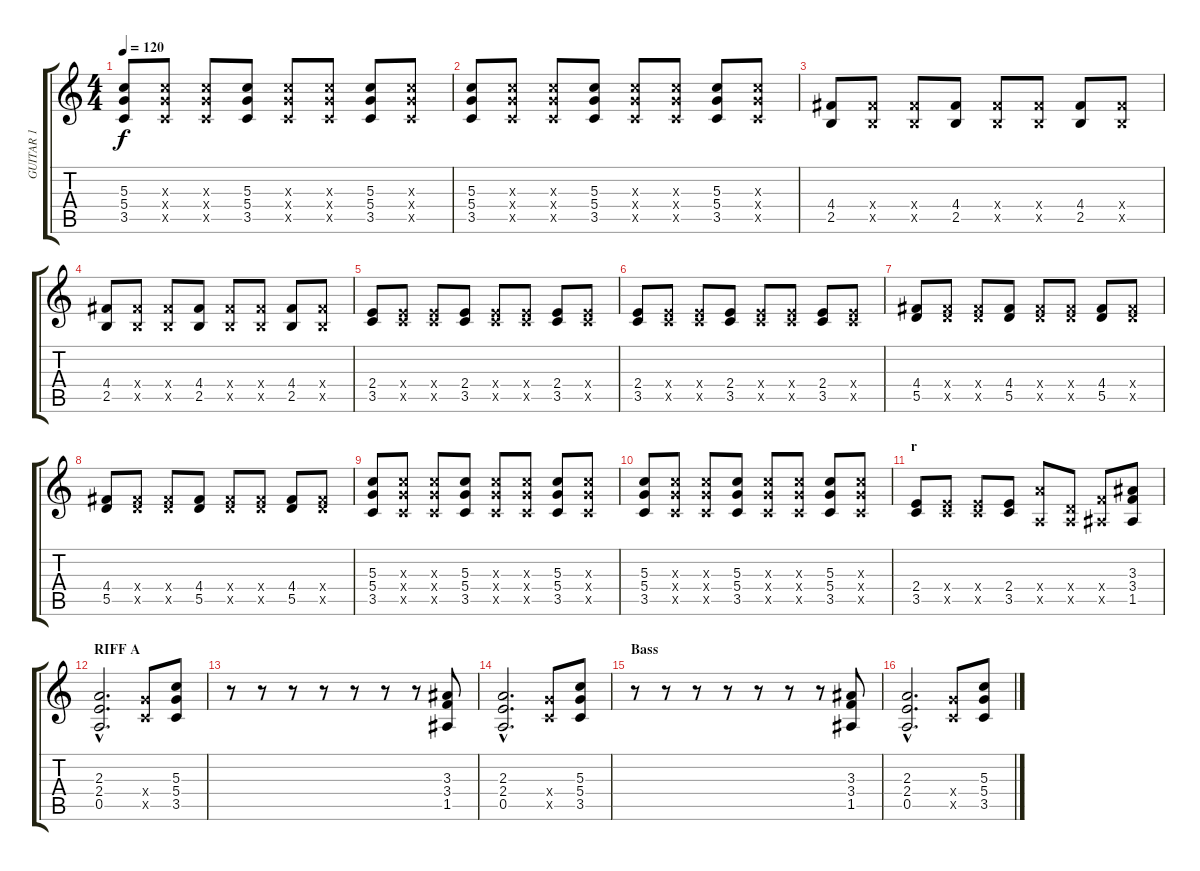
\track ("GUITAR 1" "GUITAR 1") {instrument overdrivenguitar}
\staff {score tabs}
\tuning (E4 B3 G3 D3 A2 E2) {hide}
\ts (4 4)
\tempo 120
\clef g2
\ks c
(5.3 5.4 3.5).8{dy f} (5.3{x} 5.4{x} 3.5{x}).8 (5.3{x} 5.4{x} 3.5{x}).8 (5.3 5.4 3.5).8 (5.3{x} 5.4{x} 3.5{x}).8 (5.3{x} 5.4{x} 3.5{x}).8 (5.3 5.4 3.5).8 (5.3{x} 5.4{x} 3.5{x}).8 |
(5.3 5.4 3.5).8 (5.3{x} 5.4{x} 3.5{x}).8 (5.3{x} 5.4{x} 3.5{x}).8 (5.3 5.4 3.5).8 (5.3{x} 5.4{x} 3.5{x}).8 (5.3{x} 5.4{x} 3.5{x}).8 (5.3 5.4 3.5).8 (5.3{x} 5.4{x} 3.5{x}).8 |
(4.4 2.5).8 (4.4{x} 2.5{x}).8 (4.4{x} 2.5{x}).8 (4.4 2.5).8 (4.4{x} 2.5{x}).8 (4.4{x} 2.5{x}).8 (4.4 2.5).8 (4.4{x} 2.5{x}).8 |
(4.4 2.5).8 (4.4{x} 2.5{x}).8 (4.4{x} 2.5{x}).8 (4.4 2.5).8 (4.4{x} 2.5{x}).8 (4.4{x} 2.5{x}).8 (4.4 2.5).8 (4.4{x} 2.5{x}).8 |
(2.4 3.5).8 (2.4{x} 3.5{x}).8 (2.4{x} 3.5{x}).8 (2.4 3.5).8 (2.4{x} 3.5{x}).8 (2.4{x} 3.5{x}).8 (2.4 3.5).8 (2.4{x} 3.5{x}).8 |
(2.4 3.5).8 (2.4{x} 3.5{x}).8 (2.4{x} 3.5{x}).8 (2.4 3.5).8 (2.4{x} 3.5{x}).8 (2.4{x} 3.5{x}).8 (2.4 3.5).8 (2.4{x} 3.5{x}).8 |
(4.4 5.5).8 (4.4{x} 5.5{x}).8 (4.4{x} 5.5{x}).8 (4.4 5.5).8 (4.4{x} 5.5{x}).8 (4.4{x} 5.5{x}).8 (4.4 5.5).8 (4.4{x} 5.5{x}).8 |
(4.4 5.5).8 (4.4{x} 5.5{x}).8 (4.4{x} 5.5{x}).8 (4.4 5.5).8 (4.4{x} 5.5{x}).8 (4.4{x} 5.5{x}).8 (4.4 5.5).8 (4.4{x} 5.5{x}).8 |
(5.3 5.4 3.5).8 (5.3{x} 5.4{x} 3.5{x}).8 (5.3{x} 5.4{x} 3.5{x}).8 (5.3 5.4 3.5).8 (5.3{x} 5.4{x} 3.5{x}).8 (5.3{x} 5.4{x} 3.5{x}).8 (5.3 5.4 3.5).8 (5.3{x} 5.4{x} 3.5{x}).8 |
(5.3 5.4 3.5).8 (5.3{x} 5.4{x} 3.5{x}).8 (5.3{x} 5.4{x} 3.5{x}).8 (5.3 5.4 3.5).8 (5.3{x} 5.4{x} 3.5{x}).8 (5.3{x} 5.4{x} 3.5{x}).8 (5.3 5.4 3.5).8 (5.3{x} 5.4{x} 3.5{x}).8 |
\section ("" "r")
(2.4 3.5).8 (2.4{x} 3.5{x}).8 (2.4{x} 3.5{x}).8 (2.4 3.5).8 (7.4{x} 0.5{x}).8 (0.4{x} 0.5{x}).8 (3.4{x} 1.5{x}).8 (3.3 3.4 1.5).8 |
\section ("" "RIFF A")
(2.3{hac} 2.4{hac} 0.5{hac}).2{d} (5.4{x} 3.5{x}).8 (5.3 5.4 3.5).8 |
r.8 r.8 r.8 r.8 r.8 r.8 r.8 (3.3 3.4 1.5).8 |
(2.3{hac} 2.4{hac} 0.5{hac}).2{d} (5.4{x} 3.5{x}).8 (5.3 5.4 3.5).8 |
\section ("" "Bass")
r.8 r.8 r.8 r.8 r.8 r.8 r.8 (3.3 3.4 1.5).8 |
(2.3{hac} 2.4{hac} 0.5{hac}).2{d} (5.4{x} 3.5{x}).8 (5.3 5.4 3.5).8
